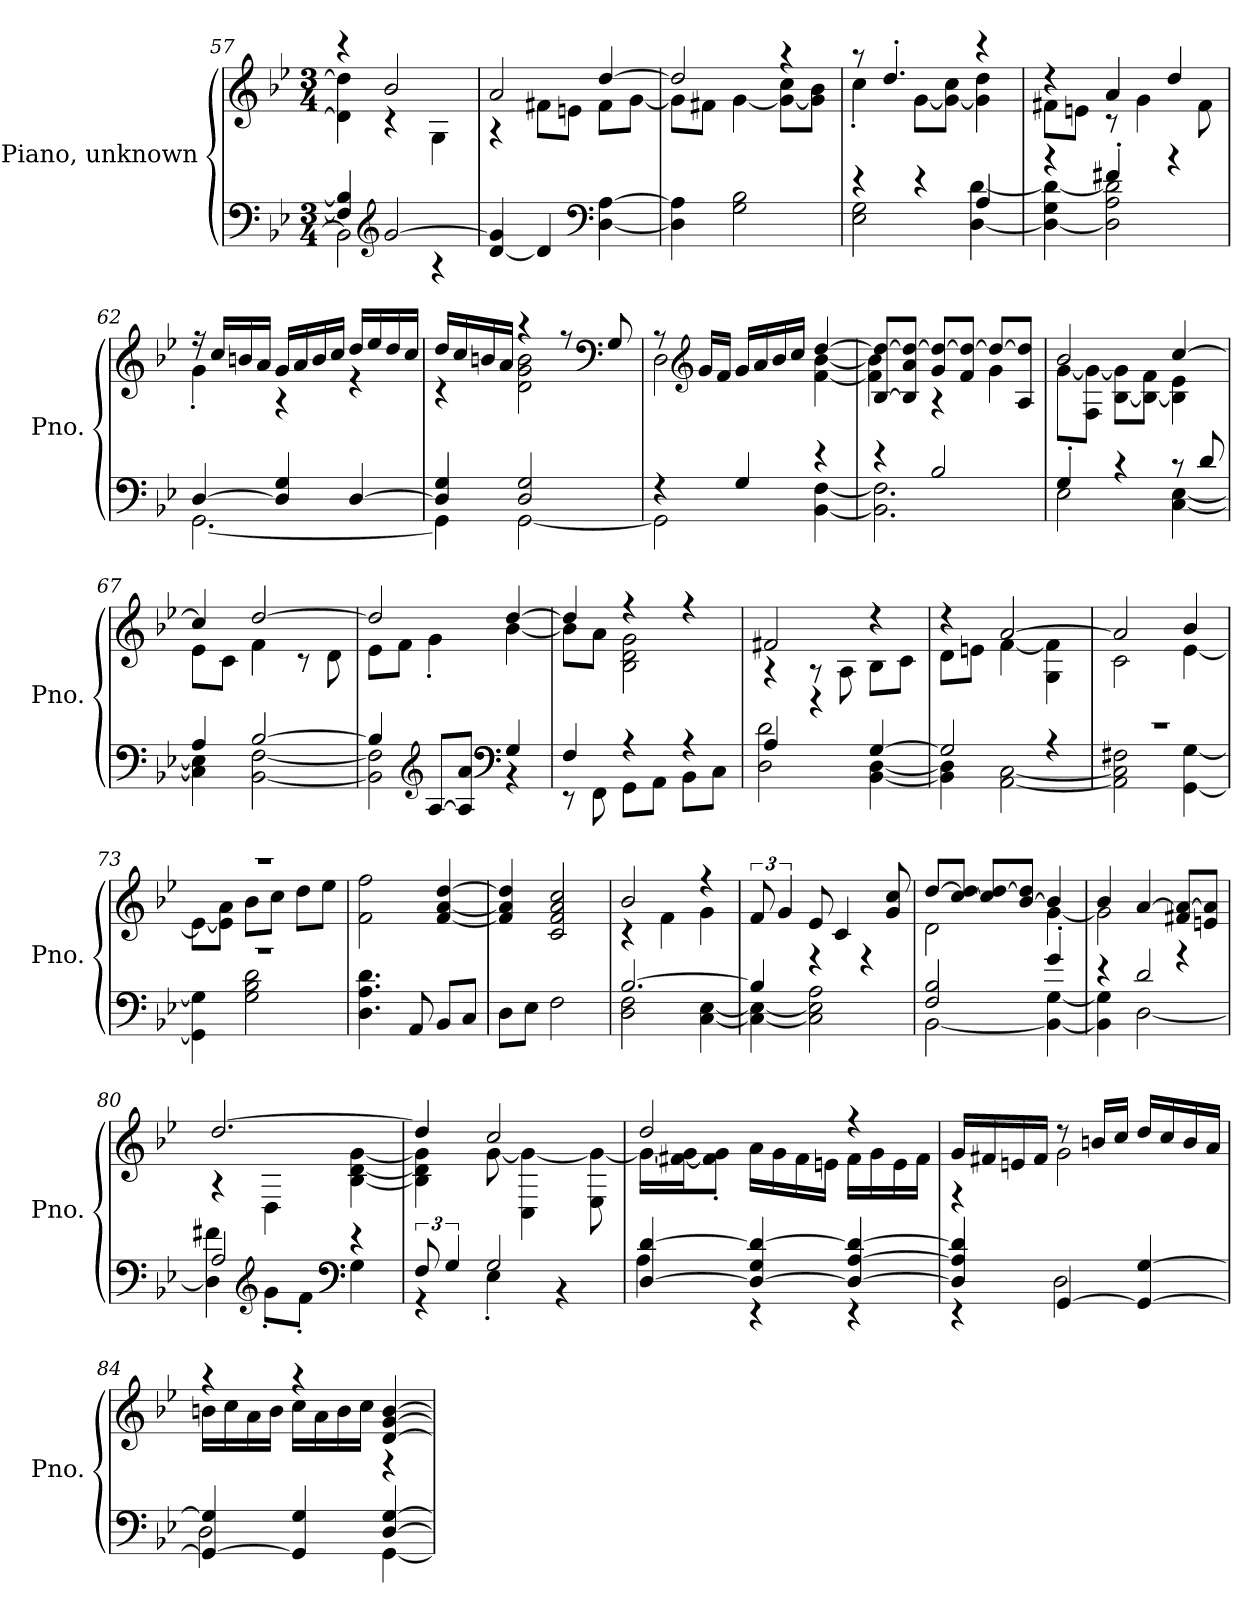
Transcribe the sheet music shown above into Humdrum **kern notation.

**kern	**kern
*part1	*part1
*staff2	*staff1
*I"Piano, unknown	*
*I'Pno.	*
*clefF4	*clefG2
*k[b-e-]	*k[b-e-]
*M3/4	*M3/4
=57	=57
*^	*^
4F/] 4B-/]	2BB-\]	4r	4d\] 4dd\]
*clefG2	*	*	*
[2g/	.	2b-/	4r
.	4r	.	4G\
*v	*v	*	*
=58	=58	=58
[4d/ 4g/]	2a/	4r
4d/]	.	8f#X\L
.	.	8en\J
*clefF4	*	*
[4D\ [4A\	[4dd/	8f#\L
.	.	[8g\J
!!LO:LB:g=z	!!
=59	=59	=59
4D\] 4A\]	2dd/]	8g\L]
.	.	8f#X\J
2G\ 2B-\	.	[4g\
.	4r	8g\_ 8cc\L
.	.	8g\] 8b-\J
=60	=60	=60
*^	*	*
4r	2E-\ 2G\	8r	4cc'\
.	.	4.dd'/	.
4r	.	.	[8g\L
.	.	.	8g\_ 8cc\J
4A/	[4D\ [4d\	4r	4g\] 4dd\
=61	=61	=61	=61
4r	4D\_ 4G\ 4d\_	4r	8f#X\L
.	.	.	8en\J
4f#X'/	2D\] 2A\ 2d\]	4a/	8r
.	.	.	4g\
4r	.	4dd/	.
.	.	.	8f#\
=62	=62	=62	=62
[4D/	[2.GG\	16r	4g'\
.	.	16cc/LL	.
.	.	16bn/	.
.	.	16a/JJ	.
4D/] 4G/	.	16g/LL	4r
.	.	16a/	.
.	.	16b/	.
.	.	16cc/JJ	.
[4D/	.	16dd/LL	4r
.	.	16ee-/	.
.	.	16dd/	.
.	.	16cc/JJ	.
!!LO:LB:g=z	!!
=63	=63	=63	=63
4D/] 4G/	4GG\]	16dd/LL	4r
.	.	16cc/	.
.	.	16bn/	.
.	.	16a/JJ	.
2D/ 2G/	[2GG\	4r	2d\ 2g\ 2b\
.	.	8r	.
*	*	*clefF4	*
.	.	8G/	.
=64	=64	=64	=64
4r	2GG\]	8r	2D\
*	*	*clefG2	*
.	.	16g/LL	.
.	.	16f/JJ	.
4G/	.	16g/LL	.
.	.	16a/	.
.	.	16b-/	.
.	.	16cc/JJ	.
4r	[4BB-\ [4F\	[4dd/	[4f\ [4b-\
=65	=65	=65	=65
4r	2.BB-\] 2.F\]	[8B-/ 8dd/_L	4f\] 4b-\]
.	.	8B-/] 8a/ 8dd/_J	.
2B-/	.	8g/ 8dd/_L	4r
.	.	8f/ 8dd/_J	.
.	.	8dd/L_	4g\
.	.	8A/ 8dd/]J	.
=66	=66	=66	=66
4G'/	2E-\	2b-/	[8g\L
.	.	.	8F\ 8g\_J
4r	.	.	[8B-\ 8g\]L
.	.	.	8B-\_ 8f\J
8r	[4C\ [4E-\	[4cc/	4B-\] 4e-\
8d/	.	.	.
!!LO:PB:g=z	!!
=67	=67	=67	=67
4A/	4C\] 4E-\]	4cc/]	8e-\L
.	.	.	8c\J
[2B-/	[2BB-\ [2F\	[2dd/	4f\
.	.	.	8r
.	.	.	8d\
=68	=68	=68	=68
4B-/]	2BB-\] 2F\]	2dd/]	8e-\L
.	.	.	8f\J
*clefG2	*	*	*
[8A/L	.	.	4g'\
8A/] 8a/J	.	.	.
*clefF4	*	*	*
4G/	4r	[4dd/	[4b-\
=69	=69	=69	=69
4F/	8r	4dd/]	8b-\L]
.	8FF\	.	8a\J
4r	8GG\L	4r	2B-\ 2d\ 2g\
.	8AA\J	.	.
4r	8BB-\L	4r	.
.	8C\J	.	.
=70	=70	=70	=70
4A/	2D\ 2d\	2f#X/	4r
4r	.	.	8r
.	.	.	8A\
[4G/	[4BB-\ [4D\	4r	8B-\L
.	.	.	8c\J
=71	=71	=71	=71
2G/]	4BB-\] 4D\]	4r	8d\L
.	.	.	8en\J
.	[2AA\ [2C\	[2a/	[4f\
4r	.	.	4G\ 4f\]
=72	=72	=72	=72
2.r	2AA\] 2C\] 2F#X\	2a/]	2c\
.	[4GG\ [4G\	4b-/	[4e-\
!!LO:LB:g=z	!!
=73	=73	=73	=73
2.r	4GG\] 4G\]	2.r	8e-\L_
.	.	.	8e-\] 8a\J
.	2G\ 2B-\ 2d\	.	8b-\L
.	.	.	8cc\J
.	.	.	8dd\L
.	.	.	8ee-\J
*v	*v	*	*
*	*v	*v
=74	=74
4.D\ 4.A\ 4.d\	2f\ 2ff\
8AA/	.
8BB-/L	[4f/ [4a/ [4dd/
8C/J	.
=75	=75
8D\L	4f/] 4a/] 4dd/]
8E-\J	.
2F\	2c/ 2f/ 2a/ 2cc/
=76	=76
*^	*^
[2.B-/	2D\ 2F\	2b-/	4r
.	.	.	4f\
.	[4C\ [4E-\	4r	4g\
*	*	*v	*v
=77	=77	=77
4B-/]	4C\_ 4E-\_	12f/
.	.	6g/
4r	2C\] 2E-\] 2A\	8e-/
.	.	4c/
4r	.	.
.	.	8g/ 8cc/
=78	=78	=78
*	*	*^
2F/ 2B-/	[2BB-\	[8dd/L	2d\
.	.	[8cc/ 8dd/]J	.
.	.	8cc/] [8dd/L	.
.	.	[8b-/ 8dd/]J	.
4g'/	4BB-\_ [4G\	4b-/]	[4g\
!!LO:LB:g=z	!!
=79	=79	=79	=79
4r	4BB-\] 4G\]	4b-/	2g\]
2d/	[2D\	[4a/	.
.	.	8f#X/ 8a/_L	4r
.	.	8en/ 8a/]J	.
=80	=80	=80	=80
2A/	4D\] 4f#X\	[2.dd/	4r
*clefG2	*	*	*
.	8g'\L	.	4D\
.	8f#'\J	.	.
*clefF4	*	*	*
4r	4G\	.	[4B-\ [4d\ [4g\
=81	=81	=81	=81
12F/	4r	4dd/]	4B-\] 4d\] 4g\]
6G/	.	.	.
2G/	4E-'\	2cc/	[8g\
.	.	.	4C\ 4g\_
.	4r	.	.
.	.	.	8E-\ 8g\_
=82	=82	=82	=82
[4D/ [4d/	4A\	2dd/	16g\LL_
.	.	.	[16f#X\ 16g\]J
.	.	.	8f#\]' 8g\'J
4D/_ 4G/ 4d/_	4r	.	16a\LL
.	.	.	16g\
.	.	.	16f#\
.	.	.	16en\JJ
4D/_ [4A/ 4d/_	4r	4r	16f#\LL
.	.	.	16g\
.	.	.	16e\
.	.	.	16f#\JJ
!!LO:LB:g=z	!!
=83	=83	=83	=83
4D/] 4A/] 4d/]	4r	16g/LL	4r
.	.	16f#X/	.
.	.	16en/	.
.	.	16f#/JJ	.
[4GG/	2D\	8r	2g\
.	.	16bn/LL	.
.	.	16cc/JJ	.
4GG/_ [4G/	.	16dd/LL	.
.	.	16cc/	.
.	.	16b/	.
.	.	16a/JJ	.
=84	=84	=84	=84
4GG/_ 4G/]	2D\	4r	16bn\LL
.	.	.	16cc\
.	.	.	16a\
.	.	.	16b\JJ
4GG/] 4G/	.	4r	16cc\LL
.	.	.	16a\
.	.	.	16b\
.	.	.	16cc\JJ
[4D/ [4G/	[4GG\	[4d/ [4g/ [4b/	4r
*v	*v	*	*
*	*v	*v
=	=
*-	*-
